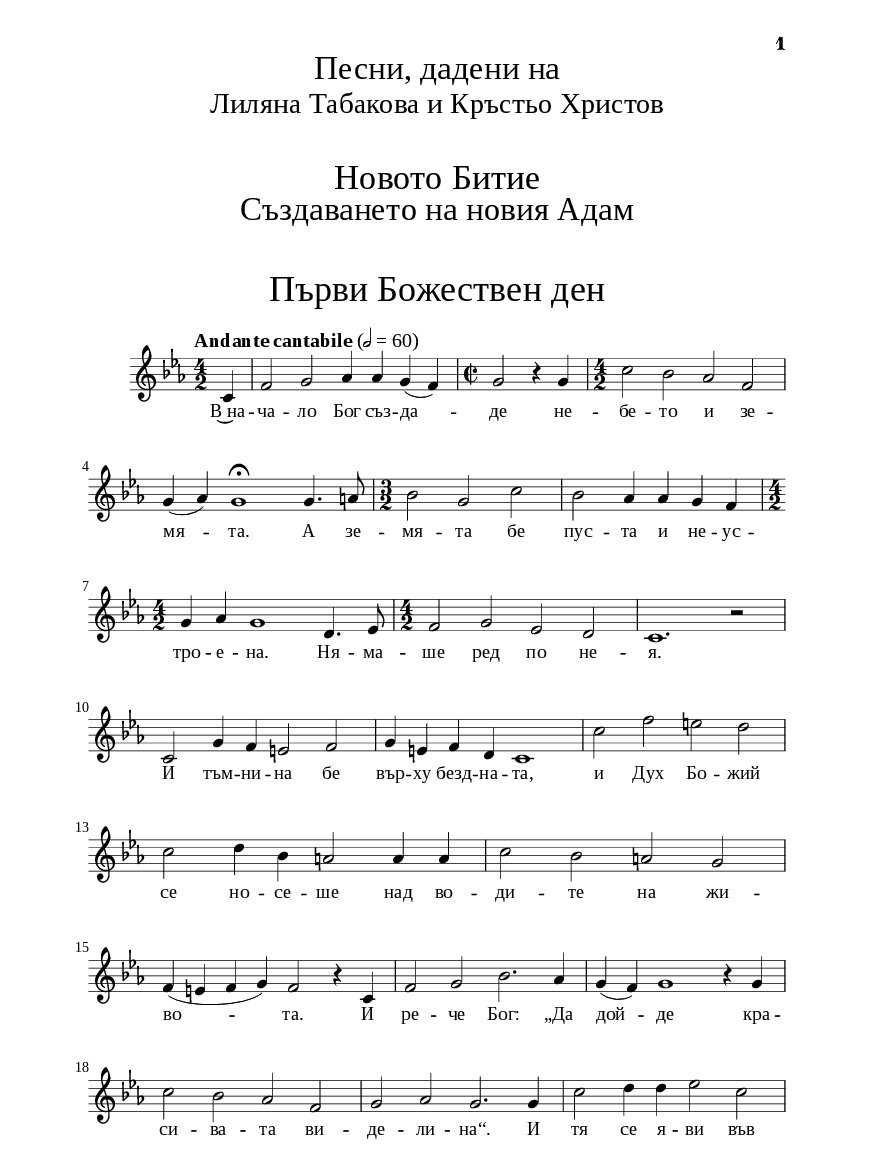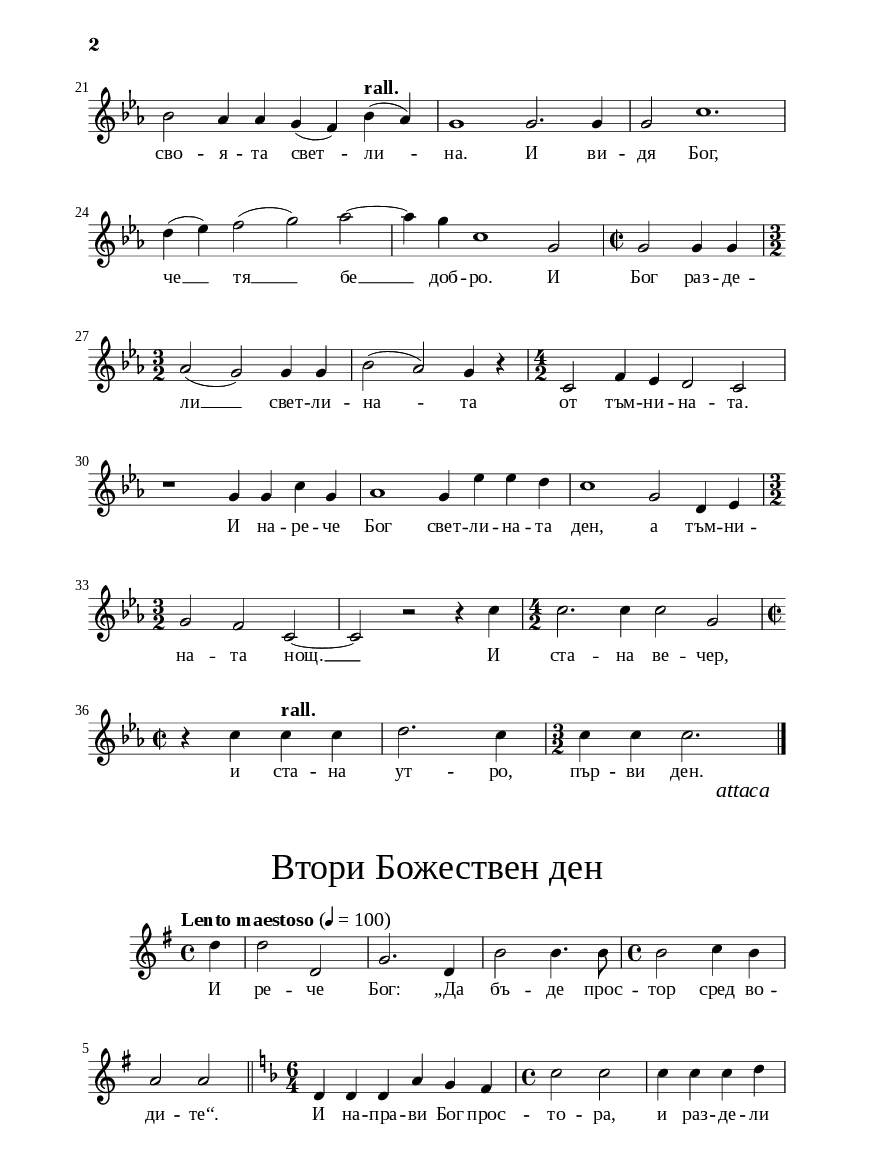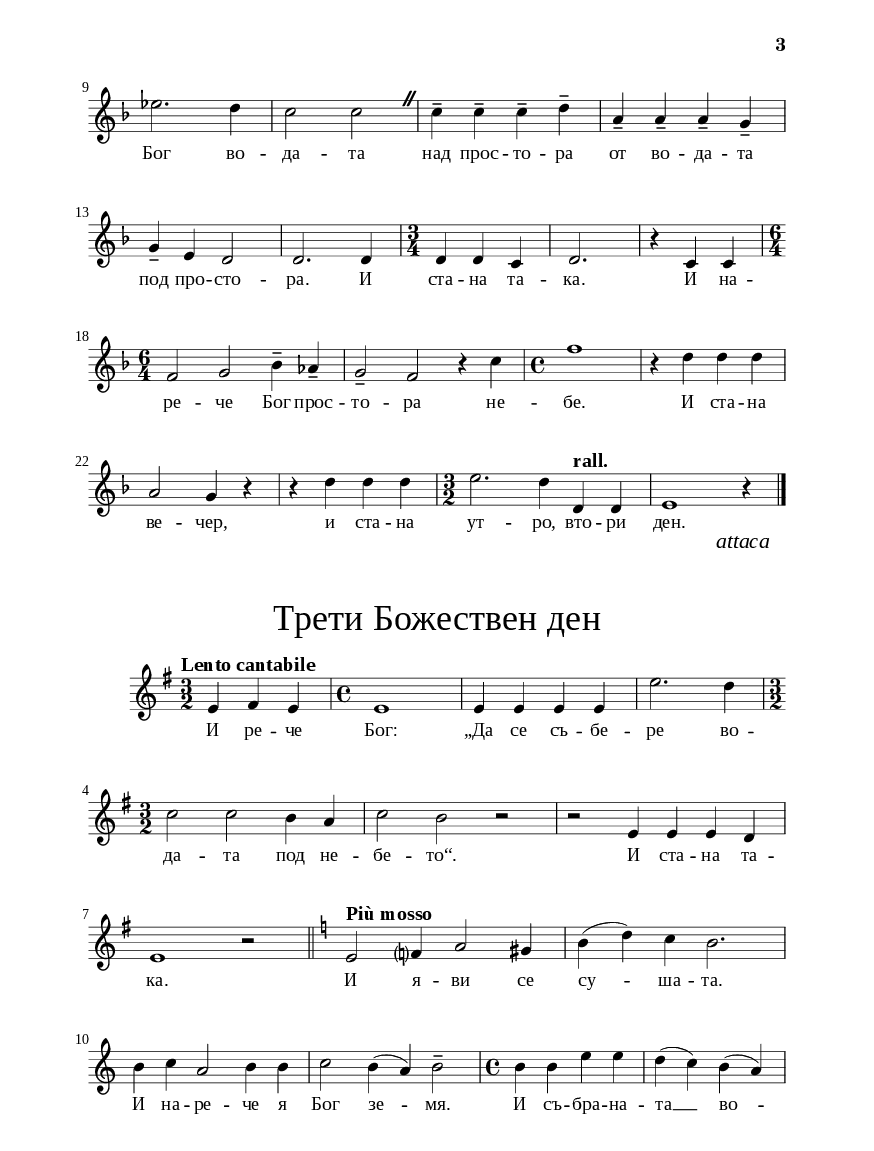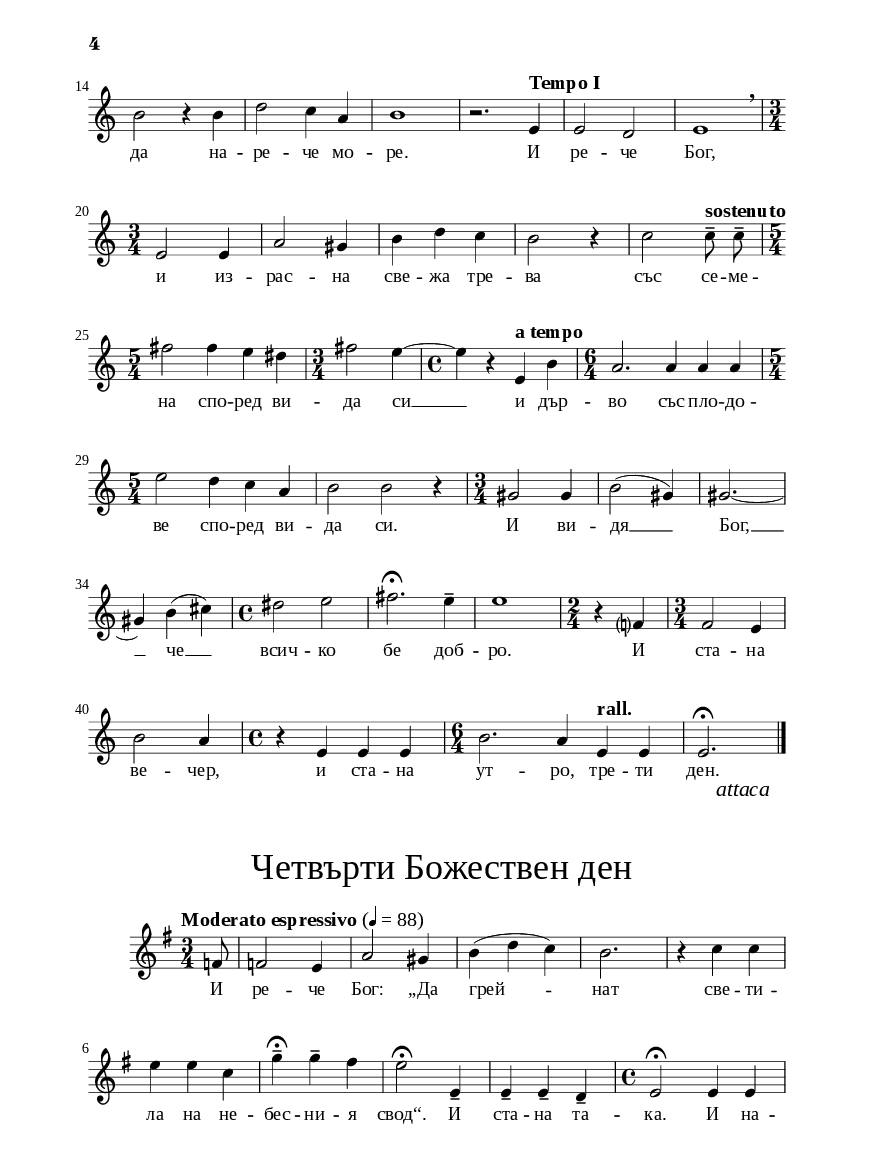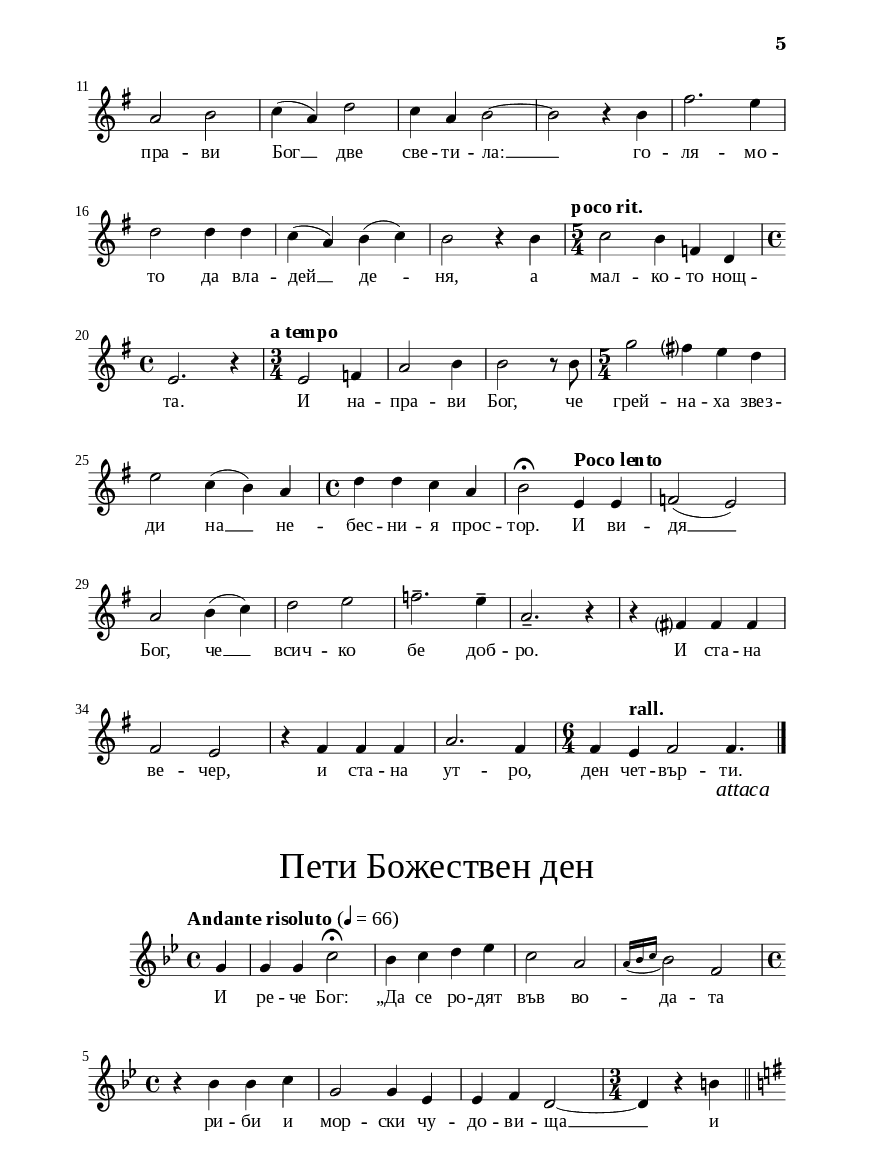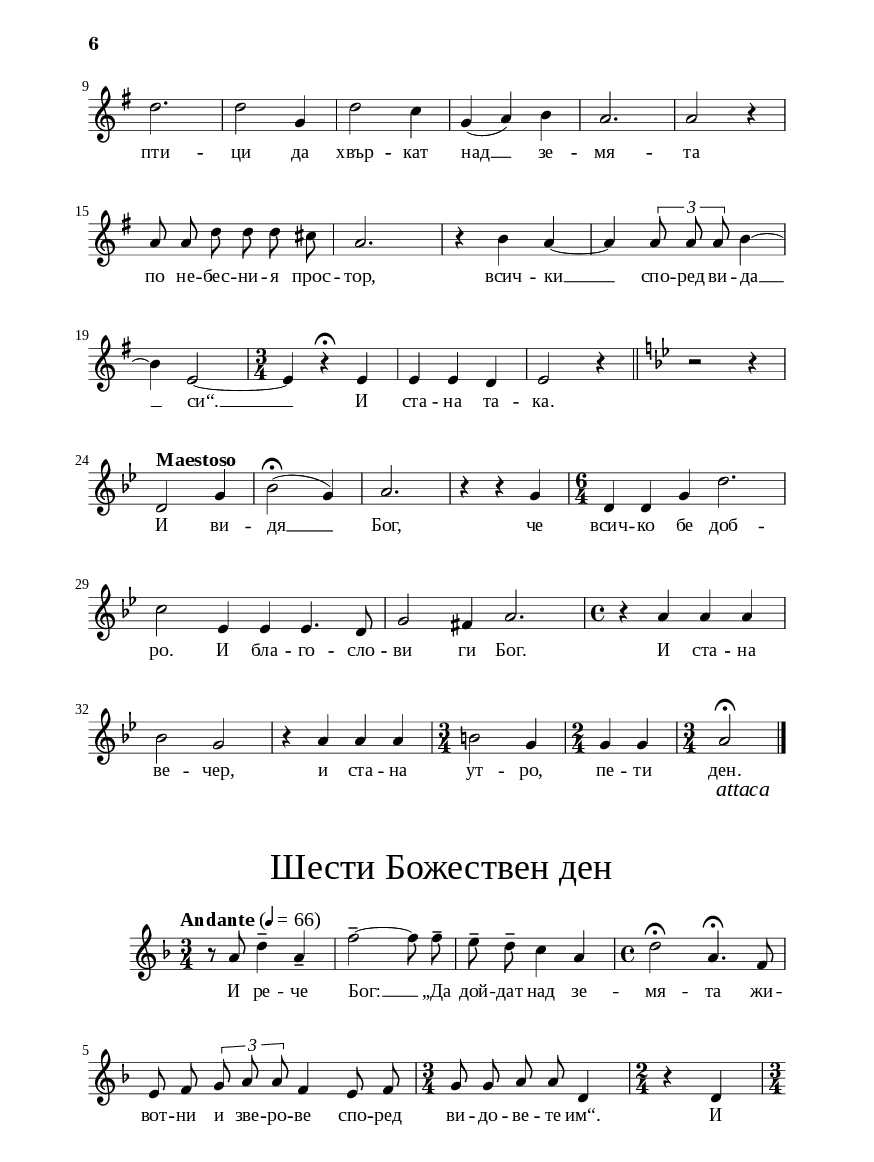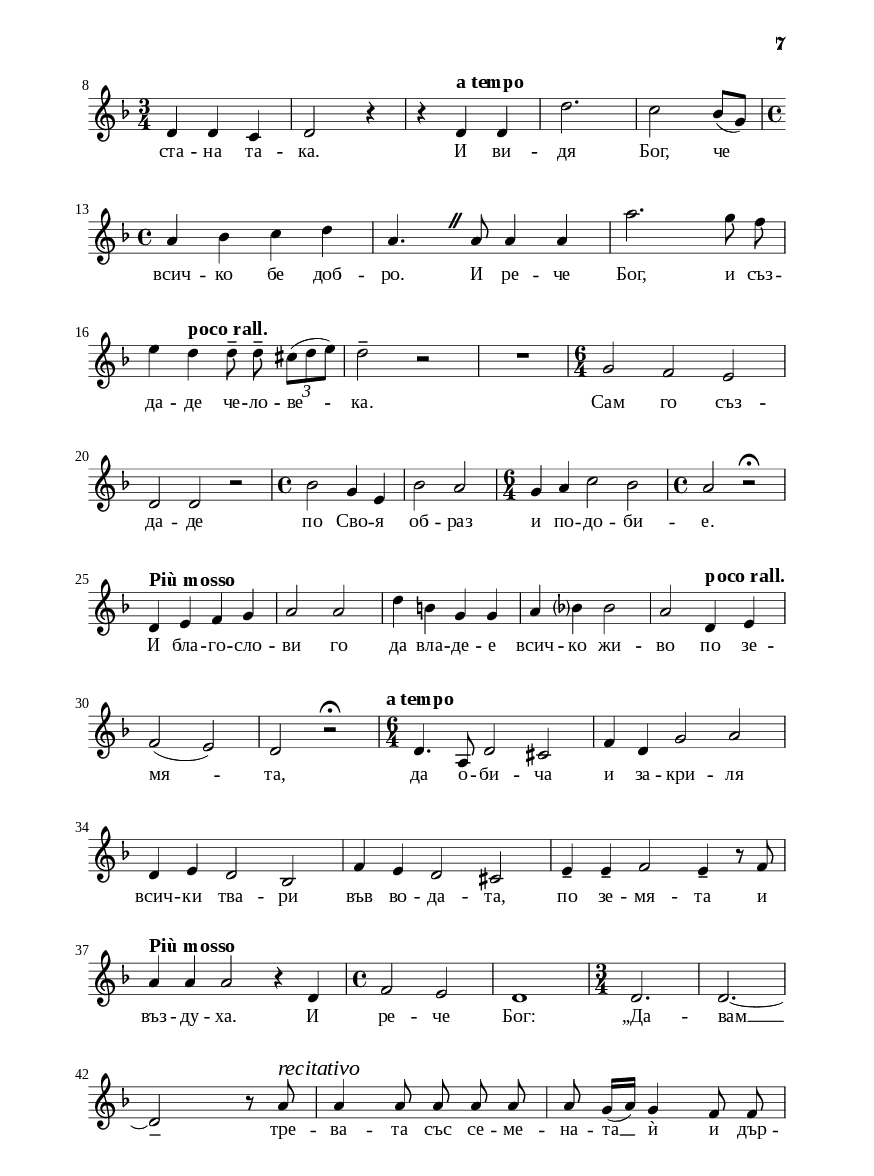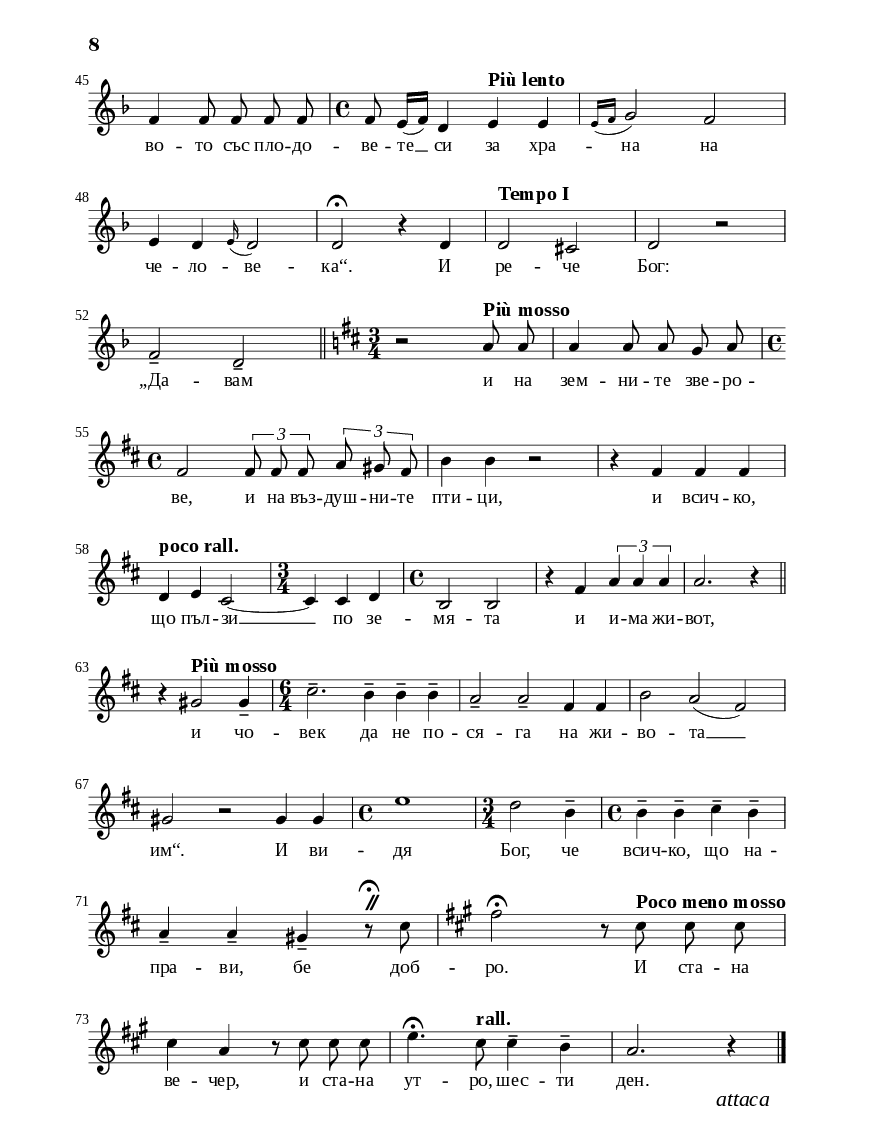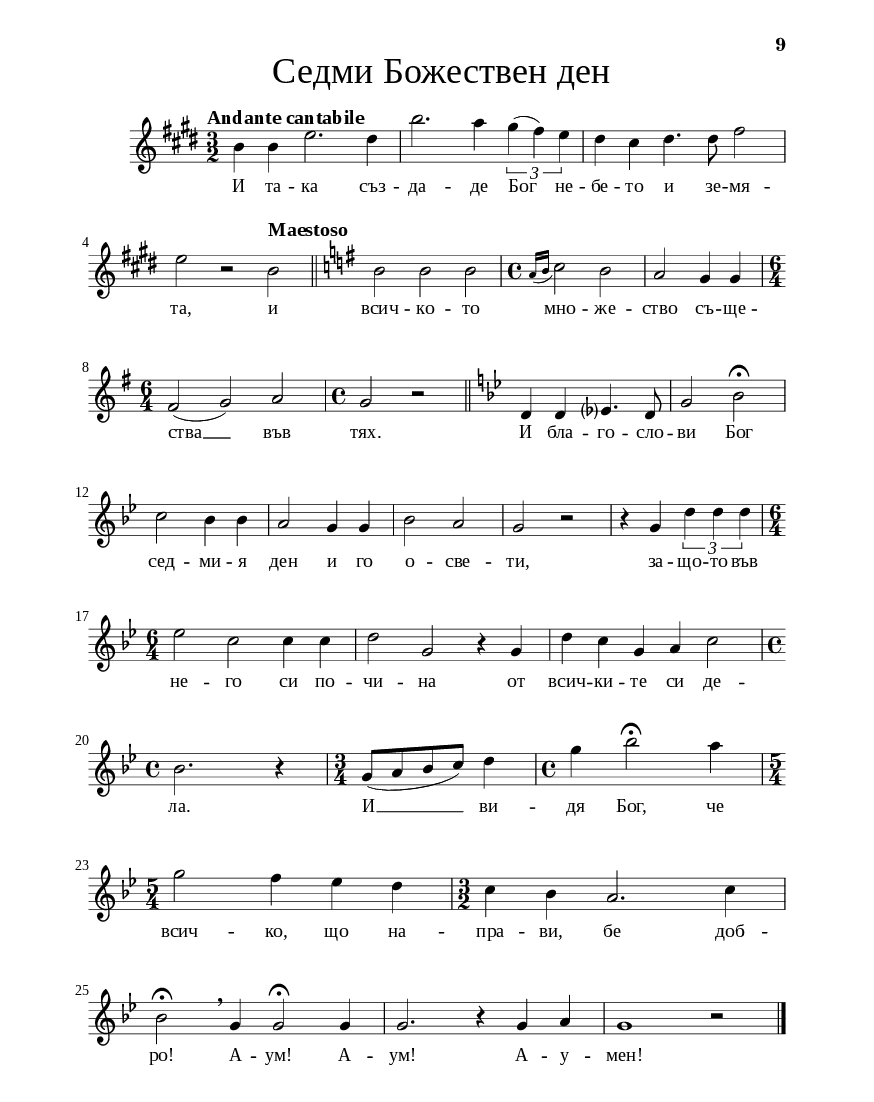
\version "2.24.4"

% include paper part and global functions
\include "include/globals.ily"

\bookpart {
  \label #'ref191
  \tocItem \markup "Новото Битие"
  \label #'ref191_1
  \tocItem \markup "     Първи Божествен ден"
  \include "include/bookpart-paper.ily"
  \markup \center-column \normal-text {
    \center-align


    \fill-line { \with-link #'ref_desc_18 \abs-fontsize #16  "Песни, дадени на" }
    \vspace #0.3
    \fill-line { \with-link #'ref_desc_18 \abs-fontsize #14  "Лиляна Табакова и Кръстьо Христов" }
    \vspace #2
    \fill-line { \with-link #'ref_desc_18 \abs-fontsize #17  "Новото Битие" }
    \vspace #0.3
    \fill-line { \with-link #'ref_desc_18 \abs-fontsize #16  "Създаването на новия Адам" }
    \vspace #2
  }
  \score {
    \include "include/score-layout.ily"
    \new Voice \absolute {
      \clef treble
      \key c \minor
      \time 4/2
      \tempoFunc "Andante cantabile" 2 "60"
      \autoBeamOff
      \partial 4
      c'4 | f'2 g'2
      as'4 as'4 g'4 ( f'4 ) | \time 2/2 g'2 r4 g'4 | % 3
      \time 4/2 c''2 bes'2 as'2 f'2 \break | % 4
      g'4 ( as'4 ) g'1 \fermata g'4. a'8 | % 5
      \time 3/2  bes'2 g'2 c''2 | % 6
      bes'2 as'4 as'4 g'4 f'4 \break | % 7
      \time 4/2  g'4 as'4 g'1 d'4. es'8 | % 8
      \time 4/2  f'2 g'2 es'2 d'2 | % 9
      c'1. r2 \break |
      c'2 g'4 f'4 e'2 f'2 | % 11
      g'4 e'4 f'4 d'4 c'1 | % 12
      c''2 f''2 e''2 d''2 \break | % 13
      c''2 d''4 bes'4 a'2 a'4 a'4 | % 14
      c''2 bes'2 a'2 g'2 \break | % 15
      f'4 ( e'4 f'4 g'4 ) f'2 r4 c'4 | % 16
      f'2 g'2 bes'2. as'4 | % 17
      g'4 ( f'4 ) g'1 r4 g'4 \break | % 18
      c''2 bes'2 as'2 f'2 | % 19
      g'2 as'2 g'2. g'4 |
      c''2 d''4 d''4 es''2 c''2 \break | % 21
      bes'2 as'4 as'4 g'4 ( f'4 )  \tempo "rall." bes'4( as'4 )
      | % 22
      g'1 g'2. g'4 | % 23
      g'2 c''1.  | \break % 24
      d''4 ( es''4 ) f''2 ( g''2 ) as''2 ~ | % 25
      as''4 g''4 c''1 g'2 | % 26
      \time 2/2  g'2 g'4 g'4 \break | % 27
      \time 3/2  as'2 ( g'2 ) g'4 g'4 | % 28
      bes'2 ( as'2 ) g'4 r4 | % 29
      \time 4/2  c'2 f'4 es'4 d'2 c'2 \break |
      r1 g'4 g'4 c''4 g'4 | % 31
      as'1 g'4 es''4 es''4 d''4 | % 32
      c''1 g'2 d'4 es'4 \break | % 33
      \time 3/2  g'2 f'2 c'2 ~ | % 34
      c'2 r2 r4 c''4 | % 35
      \time 4/2  c''2. c''4 c''2 g'2 \break | % 36
      \time 2/2  r4 c''4 \tempo "rall."  c''4c''4 | % 37
      d''2. c''4 | % 38
      \time 3/2 c''4 c''4 c''2. \bar "|."
    }

    \addlyrics {
      В~на -- ча --
      ло Бог съз -- да -- де не -- бе -- то и зе --
      мя -- та. А зе -- мя -- та бе пус -- та и не
      -- ус -- тро -- е -- на. Ня -- ма -- ше ред по
      не -- я. И тъм -- ни -- на бе вър -- ху безд --
      на -- та, и Дух Бо -- жий се но -- се -- ше
      над во -- ди -- те на жи -- во -- та. И ре --
      че Бог: „Да дой -- де кра -- си -- ва -- та ви
      -- де -- ли -- на“. И тя се я -- ви във сво --
      я -- та свет -- ли -- на. И ви -- дя Бог, че __
      тя __ бе __ доб -- ро. И Бог раз -- де -- ли __ свет --
      ли -- на -- та от тъм -- ни -- на -- та. И на --
      ре -- че Бог свет -- ли -- на -- та ден, а тъм
      -- ни -- на -- та нощ. __ И ста -- на ве -- чер, и
      ста -- на ут -- ро, пър -- ви ден.}

      \header {
        title = \titleFunc #'ref_desc_18 "Първи Божествен ден" "Părvi Božestven den"
      }

      \midi{}

    } % score

    \markup \raise #4.5 \override #'(baseline-skip . 2) {
      \column {
        \fill-line \huge \italic { "" "" \concat {"attaca" "   " }}
      }
    }
    \markup \vspace #2
    \label #'ref192
    \tocItem \markup "     Втори Божествен ден"
    \include "include/bookpart-paper.ily"
    \score {
      \include "include/score-layout.ily"
      \new Voice \absolute {
        \clef treble
        \key g \major
        \time 4/4
        \tempoFunc "Lento maestoso" 4 "100"
        \autoBeamOff
        \partial 4  d''4 | % 2
        d''2 d'2 | % 3
        g'2. d'4 | % 4
        b'2 b'4. b'8 | % 5
        \time 4/4 b'2 c''4 b'4 \break | % 6
        a'2 a'2 \bar "||"
        | % 7
        \time 6/4  | % 7
        \key d \minor
        d'4 d'4 d'4 a'4 g'4
        f'4 | % 8
        \time 4/4  | % 8
        c''2 c''2 | % 9
        c''4 c''4 c''4 d''4 \break|
        es''2. d''4  | % 11
        c''2 c''2 \caesura | % 12
        c''4 -- c''4 -- c''4 -- d''4
        -- | % 13
        a'4 -- a'4 -- a'4 -- g'4 -- \break | % 14
        g'4 -- e'4 d'2 | % 15
        d'2. d'4  | % 16
        \time 3/4  | % 16
        d'4 d'4 c'4 | % 17
        d'2. | % 18
        r4 c'4 c'4 | % 19
        \time 6/4  | % 19
        f'2 g'2 bes'4 -- as'4 -- |

        g'2 -- f'2 r4 c''4 | % 21
        \time 4/4  | % 21
        f''1  | % 22
        r4 d''4 d''4 d''4 \break | % 23
        a'2 g'4 r4 | % 24
        r4 d''4 d''4 d''4 | % 25
        \time 3/2  | % 25
        e''2. d''4 \tempo "rall." d'4
        d'4 | % 26
        e'1 r4 \bar "|."
      }

      \addlyrics {
        И
        ре -- че Бог: „Да бъ -- де прос --
        тор сред во -- ди -- те“. И на --
        пра -- ви Бог прос -- то -- ра, и
        раз -- де -- ли Бог во -- да -- та
        над прос -- то -- ра от во -- да --
        та под про -- сто -- ра. И ста --
        на та -- ка. И на -- ре -- че Бог
        прос -- то -- ра не -- бе. И ста --
        на ве -- чер, и ста -- на ут -- ро,
        вто -- ри ден.}

        \header {
          title = \titleFunc #'ref_desc_18 "Втори Божествен ден" "Vtori Božestven den"
        }

        \midi{}

      } % score

      \markup \raise #4.5 \override #'(baseline-skip . 2) {
        \column {
          \fill-line \huge \italic { "" "" \concat {"attaca" "   " }}
        }
      }
      \markup \vspace #2
      \label #'ref193
      \tocItem \markup "     Трети Божествен ден"
      \include "include/bookpart-paper.ily"
      \score {
        \include "include/score-layout.ily"

        \new Voice \absolute {
          \clef treble
          \key e \minor
          \time 3/2
          \tempo "Lento cantabile"
          \autoBeamOff
          \partial 2.
          e'4  fis'4
          e'4 | % 2
          \time 4/4  | % 2
          e'1 | % 3
          e'4  e'4  e'4  e'4 | % 4
          e''2. d''4 \break  | % 5
          \time 3/2   | % 5
          c''2 c''2 b'4  a'4 | % 6
          c''2 b'2 r2 | % 7
          r2  e'4  e'4  e'4  d'4 \break | % 8
          e'1 r2 \bar "||"
          \key a \minor | % 9
          \tempo "Più mosso"e'2 f'?4  a'2
          gis'4 |
          b'4 ( d''4 ) c''4 b'2. \break | % 11
          b'4 c''4  a'2 b'4 b'4
          | % 12
          c''2 b'4 (  a'4 ) b'2 -- | % 13
          \time 4/4  | % 13
          b'4 b'4 e''4 e''4 | % 14
          d''4 ( c''4 ) b'4 (  a'4 )
          \break | % 15
          b'2 r4 b'4 | % 16
          d''2 c''4  a'4 | % 17
          b'1 | % 18
          r2.  \tempo "Tempo I" e'4 | % 19
          e'2  d'2 |
          e'1 \breathe  \break | % 21
          \time 3/4  | % 21
          e'2  e'4  | % 22
          a'2  gis'4 | % 23
          b'4 d''4 c''4 | % 24
          b'2 r4 | % 25
          c''2 \tempo"sostenuto" c''8 --
          c''8 -- \break | % 26
          \time 5/4  | % 26
          fis''2 fis''4 e''4 dis''4 | % 27
          \time 3/4  | % 27
          fis''2 e''4 ~ | % 28
          \time 4/4  | % 28
          e''4 r4  \tempo"a tempo"e'4
          b'4 | % 29
          \time 6/4  | % 29
          a'2.  a'4  a'4  a'4 \break |
          \time 5/4  |
          e''2 d''4 c''4  a'4  | % 31
          b'2 b'2 r4 | % 32
          \time 3/4  | % 32
          gis'2  gis'4 | % 33
          b'2 (  gis'4 ) | % 34
          gis'2. ~ \break | % 35
          gis'4 b'4 ( cis''4 ) | % 36
          \time 4/4  | % 36
          dis''2 e''2  | % 37
          fis''2. ^\fermata e''4 -- | % 38
          e''1 | % 39
          \time 2/4  | % 39
          r4  f'?4 |
          \time 3/4  |
          f'2  e'4 \break | % 41
          b'2  a'4 | % 42
          \time 4/4  | % 42
          r4  e'4  e'4  e'4 | % 43
          \time 6/4  | % 43
          b'2.  a'4   % 44
          \tempo"rall."e'4 e'4 | e'2. \fermata
          \bar "|."
        }

        \addlyrics {
          И
          ре -- че Бог: „Да се съ -- бе --
          ре во -- да -- та под не -- бе --
          то“. И ста -- на та -- ка. И я --
          ви се су -- ша -- та. И на --
          ре -- че я Бог зе -- мя. И съ
          -- бра -- на -- та __  во -- да на
          -- ре -- че мо -- ре. И ре -- че
          Бог, и из -- рас -- на све -- жа
          тре -- ва със се -- ме -- на спо --
          ред ви -- да си __  и дър -- во
          със пло -- до -- ве спо -- ред ви --
          да си. И ви -- дя __  Бог, __ че __
          всич -- ко бе доб -- ро. И ста
          -- на ве -- чер, и ста -- на ут --
          ро, тре -- ти ден.}

          \header {
            title = \titleFunc #'ref_desc_18 "Трети Божествен ден" "Treti Božestven den"
          }

          \midi{}

        } % score

        \markup \raise #4.5 \override #'(baseline-skip . 2) {
          \column {
            \fill-line \huge \italic { "" "" \concat {"attaca" "   " }}
          }
        }
        \markup \vspace #2
        \label #'ref194
        \tocItem \markup "     Четвърти Божествен ден"
        \include "include/bookpart-paper.ily"
        \score {
          \include "include/score-layout.ily"

          \new Voice \absolute {
            \clef treble
            \key e \minor
            \time 3/4
            \tempoFunc "Moderato espressivo" 4 "88"
            \autoBeamOff
            \partial 8
            f'8  | % 2
            f'2  e'4 | % 3
            a'2  gis'4 | % 4
            b'4 ( d''4 c''4 ) | % 5
            b'2. | % 6
            r4 c''4 c''4 \break  | % 7
            e''4 e''4 c''4 | % 8
            g''4 ^\fermata -- g''4 -- fis''4
            | % 9
            e''2 ^\fermata  e'4 -- |
            e'4 --  e'4 --  d'4 -- | % 11
            \time 4/4  | % 11
            e'2 ^\fermata  e'4  e'4 \break | % 12
            a'2 b'2 | % 13
            c''4 (  a'4 ) d''2 | % 14
            c''4  a'4 b'2 ~ | % 15
            b'2 r4 b'4 | % 16
            fis''2. e''4 \break  | % 17
            d''2 d''4 d''4 | % 18
            c''4 (  a'4 ) b'4 ( c''4 ) | % 19
            b'2 r4 b'4 |
            \time 5/4  |
            \tempo"poco rit." c''2 b'4
            f'4  d'4 \break | % 21
            \time 4/4  | % 21
            e'2. r4 | % 22
            \time 3/4  | % 22
            \tempo"a tempo"e'2 f'4 | % 23
            a'2 b'4 | % 24
            b'2 r8 b'8 | % 25
            \time 5/4  | % 25
            g''2 fis''?4 e''4 d''4 \break  | % 26
            e''2 c''4 ( b'4 )  a'4 | % 27
            \time 4/4  | % 27
            d''4 d''4 c''4  a'4 | % 28
            b'2 ^\fermata \tempo"Poco lento" e'4
            e'4 | % 29
            f'2 (  e'2 ) \break |
            a'2 b'4 ( c''4 ) | % 31
            d''2 e''2 | % 32
            f''2. -- e''4 --  | % 33
            a'2. -- r4 | % 34
            r4  fis'?4  fis'4  fis'4 \break | % 35
            fis'2  e'2 | % 36
            r4  fis'4  fis'4  fis'4 | % 37
            a'2.  fis'4 | % 38
            \time 6/4  | % 38
            fis'4  \tempo "rall." e'4  fis'2
            fis'4. \bar "|."
          }

          \addlyrics {
            И
            ре -- че Бог: „Да грей --
            нат све -- ти -- ла на не -- бес --
            ни -- я свод“. И ста -- на та --
            ка. И на -- пра -- ви Бог __  две
            све -- ти -- ла: __  го -- ля -- мо --
            то да вла -- дей __  де -- ня,
            а мал -- ко -- то нощ -- та. И на --
            пра -- ви Бог, че грей -- на -- ха
            звез -- ди на __  не -- бес -- ни --
            я прос -- тор. И ви -- дя __  Бог,
            че __  всич -- ко бе доб -- ро. И
            ста -- на ве -- чер, и ста -- на
            ут -- ро, ден чет -- вър -- ти.}

            \header {
              title = \titleFunc #'ref_desc_18 " Четвърти Божествен ден" "Četvărti Božestven den"
            }

            \midi{}

          } % score

          \markup \raise #4.5 \override #'(baseline-skip . 2) {
            \column {
              \fill-line \huge \italic { "" "" \concat {"attaca" "   " }}
            }
          }
          \markup \vspace #2
          \label #'ref195
          \tocItem \markup "     Пети Божествен ден "
          \include "include/bookpart-paper.ily"
          \score {
            \include "include/score-layout.ily"

            \new Voice \absolute {
              \clef treble
              \key g \minor
              \time 4/4
              \tempoFunc "Andante risoluto" 4 "66"
              \autoBeamOff
              \partial 4
              g'4
              | % 146
              g'4 g'4 c''2 ^\fermata | % 147
              bes'4  c''4  d''4  es''4 | % 148
              c''2 a'2 | % 149
              \acciaccatura {  a'16 [ bes' c''] } bes'2 f'2 |
              \time 4/4
              r4  bes'4  bes'4  c''4 | % 151
              g'2 g'4 es'4 | % 152
              es'4 f'4 d'2 ~ | % 153
              \time 3/4  | % 153
              d'4 r4  b'4 \bar "||"
              \break | % 154
              \key g \major | % 154
              d''2. | % 155
              d''2 g'4 | % 156
              d''2  c''4 | % 157
              g'4 ( a'4 )  b'4 | % 158
              a'2. | % 159
              a'2 r4 \break |
              a'8 a'8  d''8  d''8  d''8
              cis''8 | % 161
              a'2. | % 162
              r4  b'4 a'4 ~ | % 163
              a'4 %\once \omit TupletBracket
              \times 2/3  {
                a'8 a'8 a'8
              }
              b'4 ~ \break | % 164
              b'4 e'2 ~  | % 165
              \time 3/4 e'4 r4 ^\fermata e'4 | % 166
              e'4 e'4 d'4 | % 167
              e'2 r4 \bar "||"
              \key bes \major | % 168
              r2 r4 | \break % 169
              \tempo "Maestoso" d'2 g'4 |

              bes'2 ( ^\fermata g'4 ) | % 171
              a'2. | % 172
              r4 r4 g'4 | % 173
              \time 6/4  | % 173
              d'4 d'4 g'4  d''2. \break | % 174
              c''2 es'4 es'4 es'4. d'8 | % 175
              g'2 fis'4 a'2. | % 176
              \time 4/4  | % 176
              r4 a'4 a'4 a'4 | \break % 177
              bes'2 g'2 | % 178
              r4 a'4 a'4 a'4 | % 179
              \time 3/4  | % 179
              b'2 g'4 |
              \time 2/4  |
              g'4 g'4 | % 181
              \time 3/4 | % 181
              a'2 \fermata \bar "|."
            }

            \addlyrics {
              И ре -- че Бог:
              „Да се ро -- дят във во --
              да -- та ри -- би и мор -- ски
              чу -- до -- ви -- ща __  и пти -- ци
              да хвър -- кат над __  зе -- мя --
              та по не -- бес -- ни -- я прос --
              тор, всич -- ки __  спо -- ред ви --
              да __ си“. __  И ста -- на та --
              ка. И ви -- дя __  Бог, че всич --
              ко бе доб -- ро. И бла -- го --
              сло -- ви ги Бог. И ста -- на ве
              -- чер, и ста -- на ут -- ро, пе --
              ти ден.}

              \header {
                title = \titleFunc #'ref_desc_18 "Пети Божествен ден" "Peti Božestven den"
              }

              \midi{}

            } % score

            \markup \raise #4.5 \override #'(baseline-skip . 2) {
              \column {
                \fill-line \huge \italic { "" "" \concat {"attaca" "   " }}
              }
            }
            \markup \vspace #2

            \label #'ref195
            \tocItem \markup "     Шести Божествен ден "

            \include "include/bookpart-paper.ily"
            \score {
              \include "include/score-layout.ily"

              \new Voice \absolute {
                \clef treble
                \key d \minor
                \time 3/4
                \tempoFunc "Andante" 4 "66"
                \autoBeamOff
                r8 a'8  d''4 -- a'4 --
                | % 183
                f''2 ~ --  f''8  f''8 -- | % 184
                e''8 --  d''8 --  c''4 a'4 | % 185
                \time 4/4  | % 185
                d''2 ^\fermata a'4. ^\fermata f'8 \break | % 186
                e'8 f'8
                \times 2/3  {
                  g'8  a'8 a'8
                }
                f'4 e'8 f'8 | % 187
                \time 3/4  | % 187
                g'8 g'8 a'8 a'8 d'4 | % 188
                \time 2/4  | % 188
                r4 d'4  \break | % 189
                \time 3/4  | % 189
                d'4 d'4 c'4 |
                d'2 r4 | % 191
                r4 \tempo "a tempo" d'4  d'4 | % 192
                d''2. | % 193
                c''2 bes'8 ( [ g'8 ) ] \break | % 194
                \time 4/4  | % 194
                a'4  bes'4  c''4  d''4  | % 195
                a'4.\caesura a'8 a'4 a'4 | % 196
                a''2.  g''8 f''8 \break | % 197
                e''4 \tempo "poco rall." d''4
                d''8 --  d''8 -- \once \omit TupletBracket
                \times 2/3  {
                  cis''8 ( [  d''8  e''8 ) ]
                } |
                d''2  -- r2 | % 199
                R1 |
                \time 6/4  |
                g'2 f'2 e'2 \break | % 201
                d'2 d'2 r2  | % 202
                \time 4/4  | % 202
                bes'2 g'4 e'4 | % 203
                bes'2 a'2 | % 204
                \time 6/4  | % 204
                g'4 a'4  c''2  bes'2 | % 205
                \time 4/4  | % 205
                a'2 r2 ^\fermata \break | % 206
                \tempo"Più mosso" d'4 e'4 f'4
                g'4 | % 207
                a'2 a'2 | % 208
                d''4  b'4 g'4 g'4 | % 209
                a'4  bes'?4  bes'2 |
                a'2 \tempo"poco rall." d'4 e'4 \break  | % 211
                f'2 ( e'2 ) | % 212
                d'2 r2 ^\fermata | % 213
                \time 6/4  | % 213
                \tempo "a tempo" d'4. a8 d'2
                cis'2 | % 214
                f'4 d'4 g'2 a'2 \break | % 215
                d'4 e'4 d'2 bes2 | % 216
                f'4 e'4 d'2 cis'2 | % 217
                e'4 -- e'4 -- f'2 e'4 -- r8
                f'8 \break | % 218
                \tempo "Più mosso" a'4 a'4 a'2 r4
                d'4 | % 219
                \time 4/4  | % 219
                f'2 e'2 |
                d'1  | % 221
                \time 3/4  | % 221
                d'2. | % 222
                d'2. ~ \break | % 223
                d'2 r8  a'8^\markup{\huge \italic { recitativo } } | % 224
                a'4 a'8 a'8 a'8 a'8 | % 225
                a'8 g'16 ( [ a'16 ) ] g'4 f'8
                f'8 \break | % 226
                f'4 f'8 f'8 f'8 f'8  | % 227
                \time 4/4  | % 227
                f'8 e'16 ( [ f'16 ) ] d'4 \tempo"Più lento" e'4  e'4 |
                \grace { e'16 [ ( f' ]  } g'2 ) f'2 | \break
                e'4 d' \grace {
                  e'16 (
                } d'2 ) |
                d'2 \fermata r4 d'4 |
                \tempo"Tempo I" d'2 cis'2 | % 232
                d'2 r2 | \break % 233
                f'2 -- d'2 -- |  \bar "||"  % 234
                \time 3/4  | % 234
                \key d \major r2 \tempo"Più mosso" a'8 a'8  | % 235
                a'4 a'8 a'8 g'8 a'8  | % 236
                \time 4/4  | \break  % 236
                fis'2
                \times 2/3  {
                  fis'8  fis'8 fis'8
                }
                \times 2/3  {
                  a'8  gis'8 fis'8
                }
                |  % 237
                b'4  b'4 r2  | % 238
                r4 fis'4 fis'4 fis'4  | \break % 239
                \tempo "poco rall." d'4 e'4 cis'2~ |
                \time 3/4  |
                cis'4 cis'4 d'4 |  % 241
                \time 4/4  | % 241
                b2 b2 |  % 242
                r4 fis'4 \times 2/3 {
                  a'4 a'4 a'4
                }
                | % 243
                a'2. r4 | \bar "||" \break % 244
                r4 \tempo "Più mosso" gis'2 gis'4 -- |  % 245
                \time 6/4  | % 245
                cis''2. --  b'4 --  b'4 --  b'4
                -- |  % 246
                a'2 -- a'2 -- fis'4 fis'4
                | % 247
                b'2 a'2 ( fis'2 )  |  \break % 248
                gis'2 r2 gis'4 gis'4 | % 249
                \time 4/4  | % 249
                e''1 |
                \time 3/4  |
                d''2  b'4 -- | % 251
                \time 4/4  | % 251
                b'4 --  b'4 --  cis''4 --  b'4
                -- | \break  % 252
                a'4 -- a'4 -- gis'4 -- r8
                ^\markup {
                  \musicglyph #"scripts.caesura.straight"
                }
                ^\fermata
                cis''8  |  % 253
                \key a \major
                fis''2 ^\fermata r8  \tempo"Poco meno mosso" cis''8
                cis''8  cis''8 | \break % 254
                cis''4 a'4 r8  cis''8  cis''8
                cis''8 | % 255
                e''4. ^\fermata  \tempo"rall." cis''8
                cis''4 --  b'4 -- | % 256
                a'2. r4 \bar "|."


              }
              \addlyrics {
                И ре -- че Бог: __  „Да
                дой -- дат над зе -- мя -- та жи --
                вот -- ни и зве -- ро -- ве спо --
                ред ви -- до -- ве -- те им“. И
                ста -- на та -- ка. И ви -- дя Бог,
                че  всич -- ко бе доб -- ро. И
                ре -- че Бог, и съз -- да -- де че
                -- ло -- ве --  ка. Сам го съз
                -- да -- де по Сво -- я об -- раз и
                по -- до -- би -- е. И бла -- го --
                сло -- ви го да вла -- де -- е
                всич -- ко жи -- во по зе -- мя
                -- та, да о -- би -- ча и за --
                кри -- ля всич -- ки тва -- ри във
                во -- да -- та, по зе -- мя -- та и
                въз -- ду -- ха. И ре -- че Бог:
                „Да -- вам  __ тре -- ва -- та
                със се -- ме -- на -- та __  ѝ и
                дър -- во -- то със пло -- до -- ве
                -- те __  си за хра --
                на на че -- ло --  ве -- ка“. И ре --
                че Бог: „Да -- вам и на зем --
                ни -- те зве -- ро -- ве, и на въз
                -- душ -- ни -- те пти -- ци, и всич
                -- ко, що пъл -- зи __ по зе -- мя
                -- та и и -- ма жи -- вот, и чо --
                век да не по -- ся -- га на жи --
                во -- та __ им“. И ви -- дя Бог,
                че всич -- ко, що на -- пра -- ви,
                бе доб -- ро. И ста -- на ве --
                чер, и ста -- на ут -- ро, шес --
                ти ден.
              }

              \header {
                title = \titleFunc #'ref_desc_18 " Шести Божествен ден" "Šesti Božestven den"
              }

              \midi{}

            } % score

            \markup \raise #4.5 \override #'(baseline-skip . 2) {
              \column {
                \fill-line \huge \italic { "" "" \concat {"attaca" "   " }}
              }
            }
            \pageBreak
            \label #'ref199
            \tocItem \markup "     Седми Божествен ден"
            \include "include/bookpart-paper.ily"
            \score {
              \include "include/score-layout.ily"

              \new Voice \absolute {
                \clef treble
                \key e \major
                \time 3/2
                \tempo "Andante cantabile"
                \autoBeamOff
                b'4  b'4 e''2.  dis''4 | % 258
                b''2.  a''4 \times 2/3 {
                  gis''4 (  fis''4 )  e''4
                }
                | % 259
                dis''4  cis''4  dis''4.  dis''8
                fis''2 \break |
                e''2 r2   \tempo "Maestoso" b'2  \bar
                "||"
                \key g \major | % 261
                b'2  b'2  b'2 | % 262
                \time 4/4  |

                \grace { a'16 ([b'16] } c''2) b'2 | a'2 g'4 g'4 | \break

                \time 6/4  | % 264
                fis'2 ( g'2 ) a'2 | % 265
                \time 4/4  | % 265
                g'2 r2 \bar "||"
                \key g \minor | % 266
                d'4 d'4 es'?4. d'8 | % 267
                g'2  bes'2 ^\fermata \break | % 268
                c''2  bes'4  bes'4 | % 269
                a'2 g'4 g'4 |
                bes'2 a'2 | % 271
                g'2 r2 | % 272
                r4 g'4 \times 2/3 {
                  d''4  d''4  d''4
                }
                \break | % 273
                \time 6/4  | % 273
                es''2  c''2  c''4  c''4 | % 274
                d''2 g'2 r4 g'4 | % 275
                d''4  c''4 g'4 a'4  c''2
                \break | % 276
                \time 4/4  | % 276
                bes'2. r4 | % 277
                \time 3/4  | % 277
                g'8 ( [ a'8 bes'8 c''8  ])
                d''4 | % 278
                \time 4/4  | % 278
                g''4  bes''2 ^\fermata  a''4 \break | % 279
                \time 5/4  | % 279
                g''2  f''4  es''4  d''4 |
                \time 3/2  |
                c''4  bes'4 a'2.  c''4 \break | % 281
                bes'2 ^\fermata \breathe g'4 g'2 ^\fermata
                g'4 | % 282
                g'2. r4 g'4 a'4 | % 283
                g'1 r2 \bar "|."
              }
              \addlyrics {
                И та -- ка съз -- да -- де
                Бог не -- бе -- то и зе -- мя --
                та, и всич -- ко -- то
                мно -- же -- ство съ -- ще -- ства __  във
                тях. И бла -- го -- сло -- ви Бог
                сед -- ми -- я ден и го о -- све --
                ти, за -- що -- то във не -- го си
                по -- чи -- на от всич -- ки -- те
                си де -- ла. И __    ви -- дя
                Бог, че всич -- ко, що на -- пра --
                ви, бе доб -- ро! А -- ум! А -- ум!
                А -- у -- мен!}

                \header {
                  title = \titleFunc #'ref_desc_18 " Седми Божествен ден" "Sedmi Božestven den"
                }

                \midi{}

              } % score


            } % bookpart

            % Più mosso
            %
